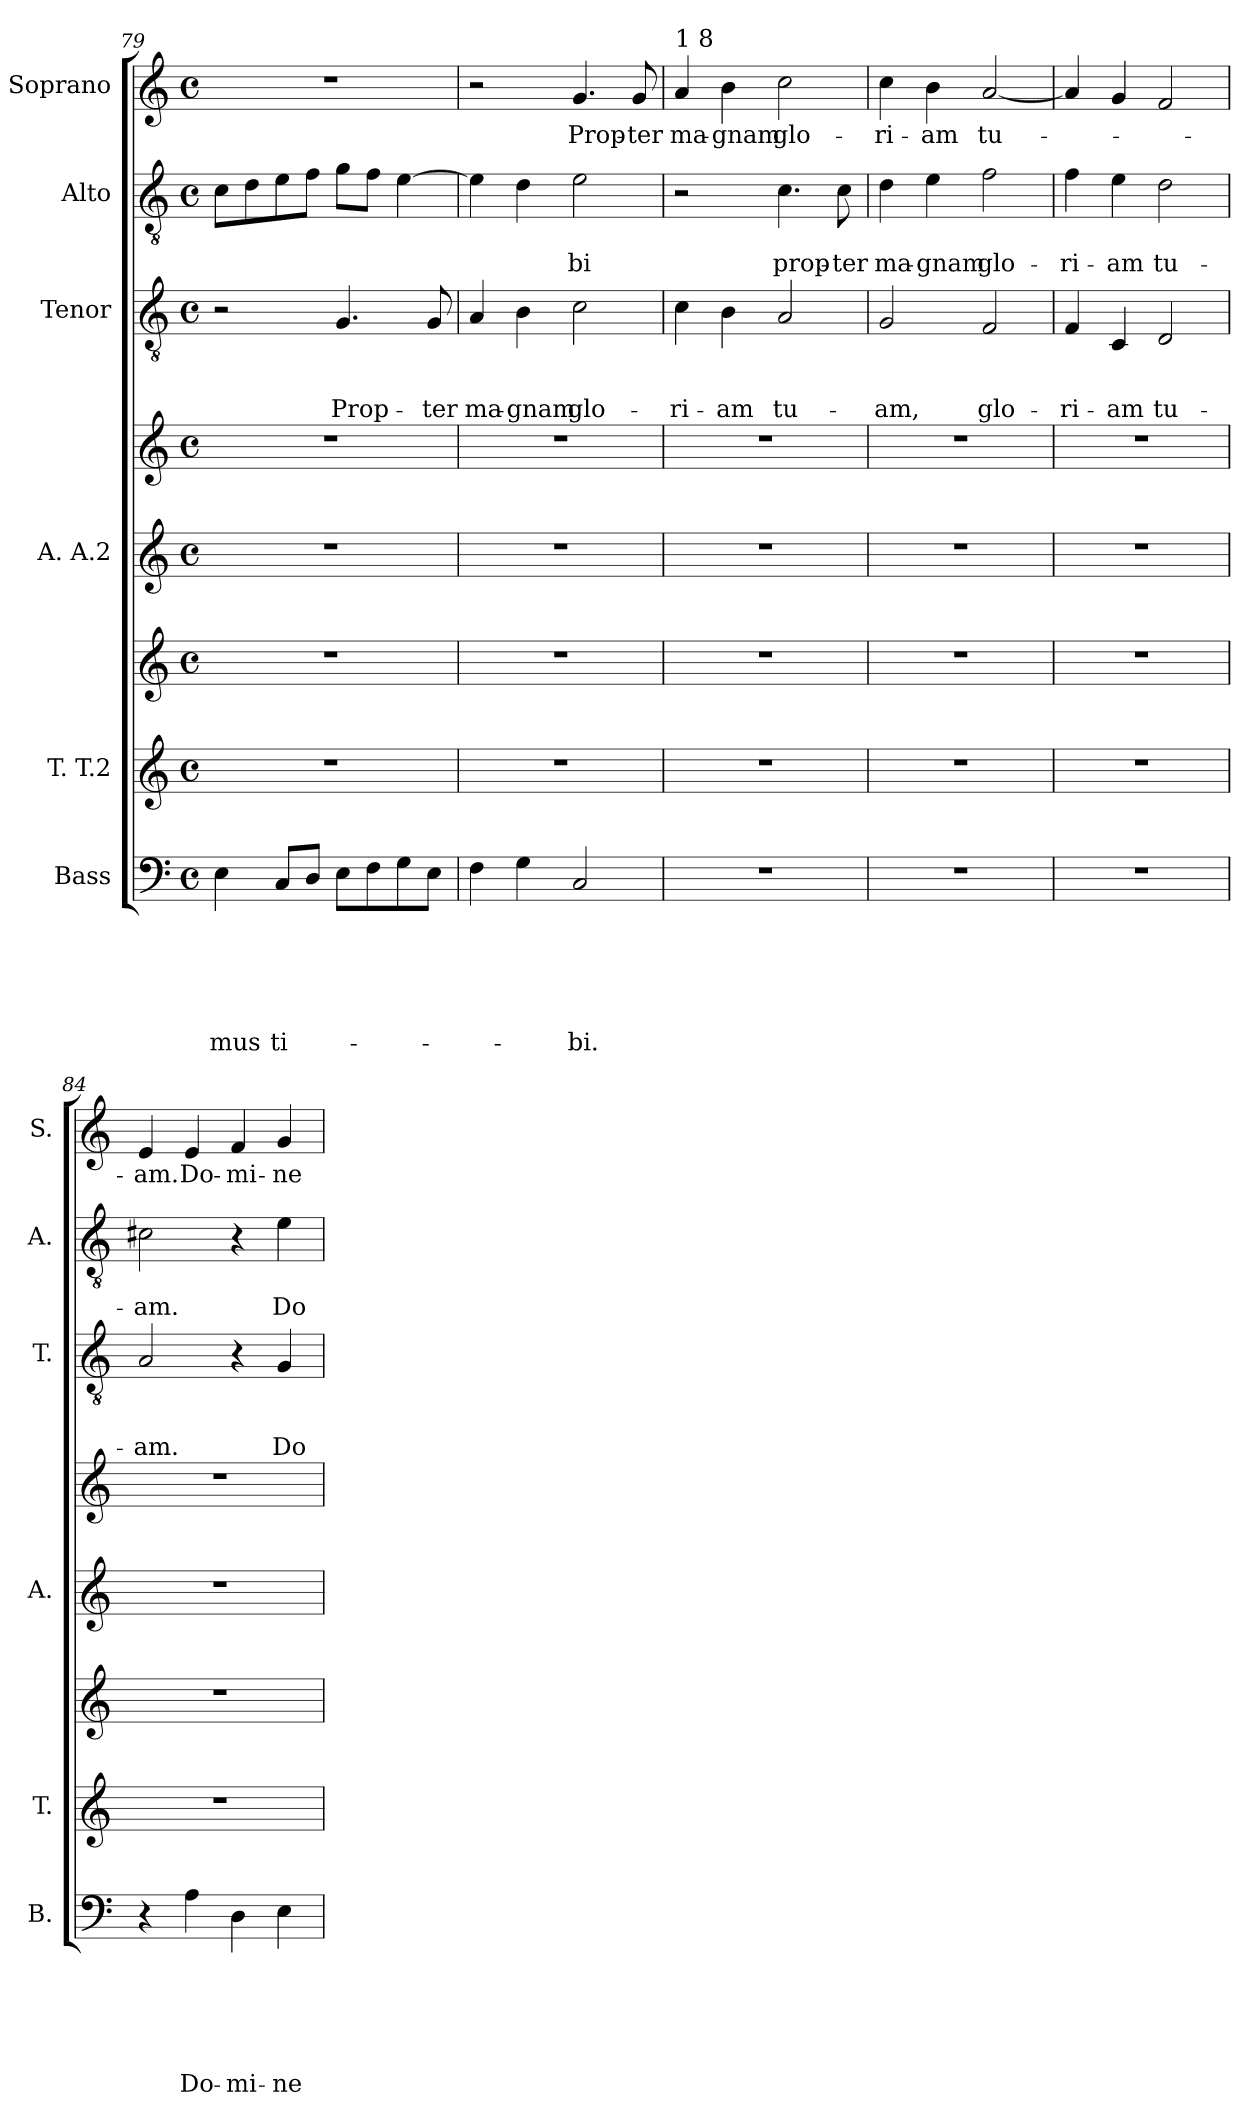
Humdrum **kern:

**kern	**text	**text	**text	**text	**text	**text	**kern	**kern	**kern	**kern	**kern	**text	**text	**text	**kern	**text	**text	**kern	**text
*part6	*part6	*part6	*part6	*part6	*part6	*part6	*part5	*part5	*part4	*part4	*part3	*part3	*part3	*part3	*part2	*part2	*part2	*part1	*part1
*staff8	*staff8	*staff8	*staff8	*staff8	*staff8	*staff8	*staff7	*staff6	*staff5	*staff4	*staff3	*staff3	*staff3	*staff3	*staff2	*staff2	*staff2	*staff1	*staff1
*I"Bass	*	*	*	*	*	*	*I"T. T.2	*	*I"A. A.2	*	*I"Tenor	*	*	*	*I"Alto	*	*	*I"Soprano	*
*I'B.	*	*	*	*	*	*	*I'T.	*	*I'A.	*	*I'T.	*	*	*	*I'A.	*	*	*I'S.	*
*clefF4	*	*	*	*	*	*	*clefG2	*clefG2	*clefG2	*clefG2	*clefGv2	*	*	*	*clefGv2	*	*	*clefG2	*
*k[]	*	*	*	*	*	*	*k[]	*k[]	*k[]	*k[]	*k[]	*	*	*	*k[]	*	*	*k[]	*
*C:	*	*	*	*	*	*	*C:	*C:	*C:	*C:	*C:	*	*	*	*C:	*	*	*C:	*
*M4/4	*	*	*	*	*	*	*M4/4	*M4/4	*M4/4	*M4/4	*M4/4	*	*	*	*M4/4	*	*	*M4/4	*
*met(c)	*	*	*	*	*	*	*met(c)	*met(c)	*met(c)	*met(c)	*met(c)	*	*	*	*met(c)	*	*	*met(c)	*
=79	=79	=79	=79	=79	=79	=79	=79	=79	=79	=79	=79	=79	=79	=79	=79	=79	=79	=79	=79
!	!	!	!	!	!	!LO:LY:b	!	!	!	!	!	!	!	!	!	!	!	!	!
4E\	.	.	.	.	.	-mus	1r	1r	1r	1r	2r	.	.	.	8c\L	.	.	1r	.
.	.	.	.	.	.	.	.	.	.	.	.	.	.	.	8d\	.	.	.	.
!	!	!	!	!	!	!LO:LY:b	!	!	!	!	!	!	!	!	!	!	!	!	!
8C/L	.	.	.	.	.	ti-	.	.	.	.	.	.	.	.	8e\	.	.	.	.
8D/J	.	.	.	.	.	.	.	.	.	.	.	.	.	.	8f\J	.	.	.	.
!	!	!	!	!	!	!	!	!	!	!	!	!	!	!LO:LY:b	!	!	!	!	!
8E\L	.	.	.	.	.	.	.	.	.	.	4.G/	.	.	Prop-	8g\L	.	.	.	.
8F\	.	.	.	.	.	.	.	.	.	.	.	.	.	.	8f\J	.	.	.	.
8G\	.	.	.	.	.	.	.	.	.	.	.	.	.	.	[>4e\	.	.	.	.
!	!	!	!	!	!	!	!	!	!	!	!	!	!	!LO:LY:b	!	!	!	!	!
8E\J	.	.	.	.	.	.	.	.	.	.	8G/	.	.	-ter	.	.	.	.	.
=80	=80	=80	=80	=80	=80	=80	=80	=80	=80	=80	=80	=80	=80	=80	=80	=80	=80	=80	=80
!	!	!	!	!	!	!	!	!	!	!	!	!	!	!LO:LY:b	!	!	!	!	!
4F\	.	.	.	.	.	.	1r	1r	1r	1r	4A/	.	.	ma-	4e\]	.	.	2r	.
!	!	!	!	!	!	!	!	!	!	!	!	!	!	!LO:LY:b	!	!	!	!	!
4G\	.	.	.	.	.	.	.	.	.	.	4B\	.	.	-gnam	4d\	.	.	.	.
!	!	!	!	!	!	!LO:LY:b	!	!	!	!	!	!	!	!LO:LY:b	!	!	!LO:LY:b	!	!LO:LY:b
2C/	.	.	.	.	.	-bi.	.	.	.	.	2c\	.	.	glo-	2e\	.	-bi	4.g/	Prop-
!	!	!	!	!	!	!	!	!	!	!	!	!	!	!	!	!	!	!	!LO:LY:b
.	.	.	.	.	.	.	.	.	.	.	.	.	.	.	.	.	.	8g/	-ter
!!LO:LB:g=z
=81	=81	=81	=81	=81	=81	=81	=81	=81	=81	=81	=81	=81	=81	=81	=81	=81	=81	=81	=81
!	!	!	!	!	!	!	!	!	!	!	!	!	!	!	!	!	!	!LO:TX:a:t=1 8	!
!	!	!	!	!	!	!	!	!	!	!	!	!	!	!LO:LY:b	!	!	!	!	!LO:LY:b
1r	.	.	.	.	.	.	1r	1r	1r	1r	4c\	.	.	-ri-	2r	.	.	4a/	ma-
!	!	!	!	!	!	!	!	!	!	!	!	!	!	!LO:LY:b	!	!	!	!	!LO:LY:b
.	.	.	.	.	.	.	.	.	.	.	4B\	.	.	-am	.	.	.	4b\	-gnam
!	!	!	!	!	!	!	!	!	!	!	!	!	!	!LO:LY:b	!	!	!LO:LY:b	!	!LO:LY:b
.	.	.	.	.	.	.	.	.	.	.	2A/	.	.	tu-	4.c\	.	prop-	2cc\	glo-
!	!	!	!	!	!	!	!	!	!	!	!	!	!	!	!	!	!LO:LY:b	!	!
.	.	.	.	.	.	.	.	.	.	.	.	.	.	.	8c\	.	-ter	.	.
=82	=82	=82	=82	=82	=82	=82	=82	=82	=82	=82	=82	=82	=82	=82	=82	=82	=82	=82	=82
!	!	!	!	!	!	!	!	!	!	!	!	!	!	!LO:LY:b	!	!	!LO:LY:b	!	!LO:LY:b
1r	.	.	.	.	.	.	1r	1r	1r	1r	2G/	.	.	-am,	4d\	.	ma-	4cc\	-ri-
!	!	!	!	!	!	!	!	!	!	!	!	!	!	!	!	!	!LO:LY:b	!	!LO:LY:b
.	.	.	.	.	.	.	.	.	.	.	.	.	.	.	4e\	.	-gnam	4b\	-am
!	!	!	!	!	!	!	!	!	!	!	!	!	!	!LO:LY:b	!	!	!LO:LY:b	!	!LO:LY:b
.	.	.	.	.	.	.	.	.	.	.	2F/	.	.	glo-	2f\	.	glo-	[<2a/	tu-
=83	=83	=83	=83	=83	=83	=83	=83	=83	=83	=83	=83	=83	=83	=83	=83	=83	=83	=83	=83
!	!	!	!	!	!	!	!	!	!	!	!	!	!	!LO:LY:b	!	!	!LO:LY:b	!	!
1r	.	.	.	.	.	.	1r	1r	1r	1r	4F/	.	.	-ri-	4f\	.	-ri-	4a/]	.
!	!	!	!	!	!	!	!	!	!	!	!	!	!	!LO:LY:b	!	!	!LO:LY:b	!	!
.	.	.	.	.	.	.	.	.	.	.	4C/	.	.	-am	4e\	.	-am	4g/	.
!	!	!	!	!	!	!	!	!	!	!	!	!	!	!LO:LY:b	!	!	!LO:LY:b	!	!
.	.	.	.	.	.	.	.	.	.	.	2D/	.	.	tu-	2d\	.	tu-	2f/	.
=84	=84	=84	=84	=84	=84	=84	=84	=84	=84	=84	=84	=84	=84	=84	=84	=84	=84	=84	=84
!	!	!	!	!	!	!	!	!	!	!	!	!	!	!LO:LY:b	!	!	!LO:LY:b	!	!LO:LY:b
4r	.	.	.	.	.	.	1r	1r	1r	1r	2A/	.	.	-am.	2c#X\	.	-am.	4e/	-am.
!	!	!	!	!	!	!LO:LY:b	!	!	!	!	!	!	!	!	!	!	!	!	!LO:LY:b
4A\	.	.	.	.	.	Do-	.	.	.	.	.	.	.	.	.	.	.	4e/	Do-
!	!	!	!	!	!	!LO:LY:b	!	!	!	!	!	!	!	!	!	!	!	!	!LO:LY:b
4D\	.	.	.	.	.	-mi-	.	.	.	.	4r	.	.	.	4r	.	.	4f/	-mi-
!	!	!	!	!	!	!LO:LY:b	!	!	!	!	!	!	!	!LO:LY:b	!	!	!LO:LY:b	!	!LO:LY:b
4E\	.	.	.	.	.	-ne	.	.	.	.	4G/	.	.	Do-	4e\	.	Do-	4g/	-ne
=	=	=	=	=	=	=	=	=	=	=	=	=	=	=	=	=	=	=	=
*-	*-	*-	*-	*-	*-	*-	*-	*-	*-	*-	*-	*-	*-	*-	*-	*-	*-	*-	*-
